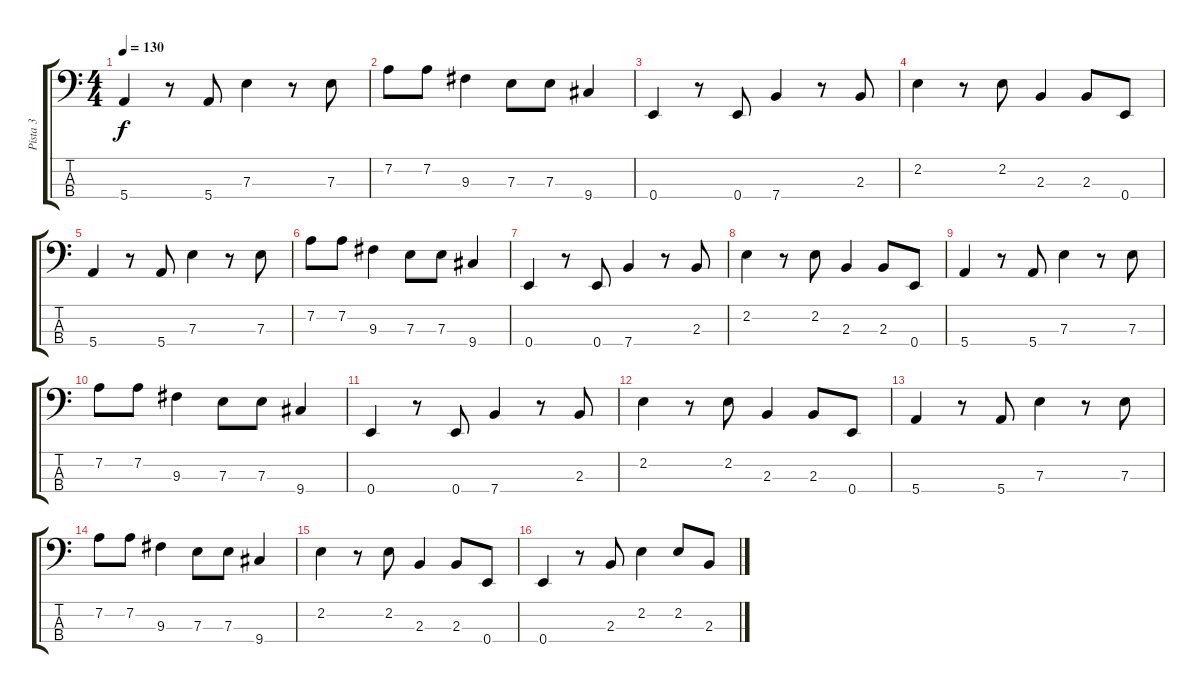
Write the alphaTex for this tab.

\track ("Pista 3" "Pista 3") {instrument electricbassfinger}
\staff {score tabs}
\tuning (G2 D2 A1 E1) {hide}
\ts (4 4)
\tempo 130
\clef f4
\ks c
5.4.4{dy f} r.8 5.4.8 7.3.4 r.8 7.3.8 |
7.2.8 7.2.8 9.3.4 7.3.8 7.3.8 9.4.4 |
0.4.4 r.8 0.4.8 7.4.4 r.8 2.3.8 |
2.2.4 r.8 2.2.8 2.3.4 2.3.8 0.4.8 |
5.4.4 r.8 5.4.8 7.3.4 r.8 7.3.8 |
7.2.8 7.2.8 9.3.4 7.3.8 7.3.8 9.4.4 |
0.4.4 r.8 0.4.8 7.4.4 r.8 2.3.8 |
2.2.4 r.8 2.2.8 2.3.4 2.3.8 0.4.8 |
5.4.4 r.8 5.4.8 7.3.4 r.8 7.3.8 |
7.2.8 7.2.8 9.3.4 7.3.8 7.3.8 9.4.4 |
0.4.4 r.8 0.4.8 7.4.4 r.8 2.3.8 |
2.2.4 r.8 2.2.8 2.3.4 2.3.8 0.4.8 |
5.4.4 r.8 5.4.8 7.3.4 r.8 7.3.8 |
7.2.8 7.2.8 9.3.4 7.3.8 7.3.8 9.4.4 |
2.2.4 r.8 2.2.8 2.3.4 2.3.8 0.4.8 |
0.4.4 r.8 2.3.8 2.2.4 2.2.8 2.3.8
